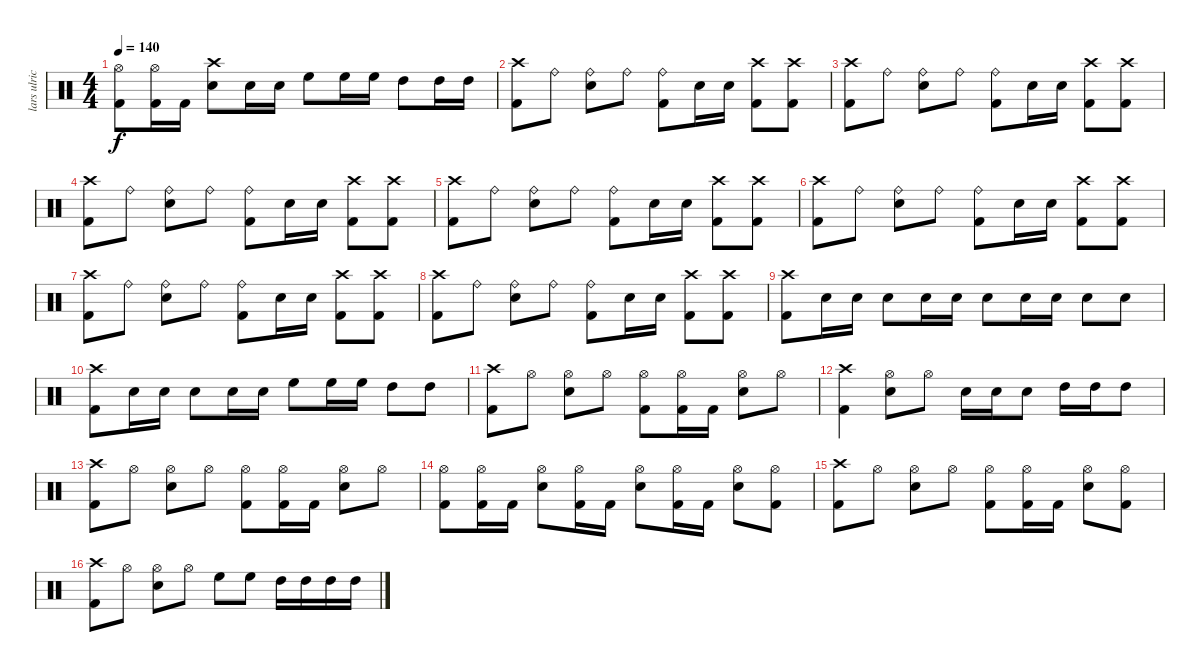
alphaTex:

\track ("lars ulrich" "lars ulric") {instrument percussion}
\staff {score}
\articulation defaults
\ts (4 4)
\tempo 140
\clef neutral
\ks c
("Hi-Hat (open)" "Kick (hit) 2").8{dy f} ("Hi-Hat (open)" "Kick (hit) 2").16 "Kick (hit) 2".16 ("Crash high (hit)" "Electric Snare (hit)").8 "Electric Snare (hit)".16 "Electric Snare (hit)".16 "High Floor Tom (hit)".8 "High Floor Tom (hit)".16 "High Floor Tom (hit)".16 "High Tom (hit)".8 "High Tom (hit)".16 "High Tom (hit)".16 |
("Crash high (hit)" "Kick (hit) 2").8 "Ride (bell)".8 ("Ride (bell)" "Electric Snare (hit)").8 "Ride (bell)".8 ("Ride (bell)" "Kick (hit) 2").8 "Electric Snare (hit)".16 "Electric Snare (hit)".16 ("Crash high (hit)" "Kick (hit) 2").8 ("Crash high (hit)" "Kick (hit) 2").8 |
("Crash high (hit)" "Kick (hit) 2").8 "Ride (bell)".8 ("Ride (bell)" "Electric Snare (hit)").8 "Ride (bell)".8 ("Ride (bell)" "Kick (hit) 2").8 "Electric Snare (hit)".16 "Electric Snare (hit)".16 ("Crash high (hit)" "Kick (hit) 2").8 ("Crash high (hit)" "Kick (hit) 2").8 |
("Crash high (hit)" "Kick (hit) 2").8 "Ride (bell)".8 ("Ride (bell)" "Electric Snare (hit)").8 "Ride (bell)".8 ("Ride (bell)" "Kick (hit) 2").8 "Electric Snare (hit)".16 "Electric Snare (hit)".16 ("Crash high (hit)" "Kick (hit) 2").8 ("Crash high (hit)" "Kick (hit) 2").8 |
("Crash high (hit)" "Kick (hit) 2").8 "Ride (bell)".8 ("Ride (bell)" "Electric Snare (hit)").8 "Ride (bell)".8 ("Ride (bell)" "Kick (hit) 2").8 "Electric Snare (hit)".16 "Electric Snare (hit)".16 ("Crash high (hit)" "Kick (hit) 2").8 ("Crash high (hit)" "Kick (hit) 2").8 |
("Crash high (hit)" "Kick (hit) 2").8 "Ride (bell)".8 ("Ride (bell)" "Electric Snare (hit)").8 "Ride (bell)".8 ("Ride (bell)" "Kick (hit) 2").8 "Electric Snare (hit)".16 "Electric Snare (hit)".16 ("Crash high (hit)" "Kick (hit) 2").8 ("Crash high (hit)" "Kick (hit) 2").8 |
("Crash high (hit)" "Kick (hit) 2").8 "Ride (bell)".8 ("Ride (bell)" "Electric Snare (hit)").8 "Ride (bell)".8 ("Ride (bell)" "Kick (hit) 2").8 "Electric Snare (hit)".16 "Electric Snare (hit)".16 ("Crash high (hit)" "Kick (hit) 2").8 ("Crash high (hit)" "Kick (hit) 2").8 |
("Crash high (hit)" "Kick (hit) 2").8 "Ride (bell)".8 ("Ride (bell)" "Electric Snare (hit)").8 "Ride (bell)".8 ("Ride (bell)" "Kick (hit) 2").8 "Electric Snare (hit)".16 "Electric Snare (hit)".16 ("Crash high (hit)" "Kick (hit) 2").8 ("Crash high (hit)" "Kick (hit) 2").8 |
("Crash high (hit)" "Kick (hit) 2").8 "Electric Snare (hit)".16 "Electric Snare (hit)".16 "Electric Snare (hit)".8 "Electric Snare (hit)".16 "Electric Snare (hit)".16 "Electric Snare (hit)".8 "Electric Snare (hit)".16 "Electric Snare (hit)".16 "Electric Snare (hit)".8 "Electric Snare (hit)".8 |
("Crash high (hit)" "Kick (hit) 2").8 "Electric Snare (hit)".16 "Electric Snare (hit)".16 "Electric Snare (hit)".8 "Electric Snare (hit)".16 "Electric Snare (hit)".16 "High Floor Tom (hit)".8 "High Floor Tom (hit)".16 "High Floor Tom (hit)".16 "High Tom (hit)".8 "High Tom (hit)".8 |
("Crash high (hit)" "Kick (hit) 2").8 "Hi-Hat (open)".8 ("Hi-Hat (open)" "Electric Snare (hit)").8 "Hi-Hat (open)".8 ("Hi-Hat (open)" "Kick (hit) 2").8 ("Hi-Hat (open)" "Kick (hit) 2").16 "Kick (hit) 2".16 ("Hi-Hat (open)" "Electric Snare (hit)").8 "Hi-Hat (open)".8 |
("Crash high (hit)" "Kick (hit) 2").4 ("Hi-Hat (open)" "Electric Snare (hit)").8 "Hi-Hat (open)".8 "Electric Snare (hit)".16 "Electric Snare (hit)".16 "Electric Snare (hit)".8 "High Tom (hit)".16 "High Tom (hit)".16 "High Tom (hit)".8 |
("Crash high (hit)" "Kick (hit) 2").8 "Hi-Hat (open)".8 ("Hi-Hat (open)" "Electric Snare (hit)").8 "Hi-Hat (open)".8 ("Hi-Hat (open)" "Kick (hit) 2").8 ("Hi-Hat (open)" "Kick (hit) 2").16 "Kick (hit) 2".16 ("Hi-Hat (open)" "Electric Snare (hit)").8 "Hi-Hat (open)".8 |
("Hi-Hat (open)" "Kick (hit) 2").8 ("Hi-Hat (open)" "Kick (hit) 2").16 "Kick (hit) 2".16 ("Hi-Hat (open)" "Electric Snare (hit)").8 ("Hi-Hat (open)" "Kick (hit) 2").16 "Kick (hit) 2".16 ("Hi-Hat (open)" "Electric Snare (hit)").8 ("Hi-Hat (open)" "Kick (hit) 2").16 "Kick (hit) 2".16 ("Hi-Hat (open)" "Electric Snare (hit)").8 ("Hi-Hat (open)" "Kick (hit) 2").8 |
("Crash high (hit)" "Kick (hit) 2").8 "Hi-Hat (open)".8 ("Hi-Hat (open)" "Electric Snare (hit)").8 "Hi-Hat (open)".8 ("Hi-Hat (open)" "Kick (hit) 2").8 ("Hi-Hat (open)" "Kick (hit) 2").16 "Kick (hit) 2".16 ("Hi-Hat (open)" "Electric Snare (hit)").8 ("Hi-Hat (open)" "Kick (hit) 2").8 |
("Crash high (hit)" "Kick (hit) 2").8 "Hi-Hat (open)".8 ("Hi-Hat (open)" "Electric Snare (hit)").8 "Hi-Hat (open)".8 "High Floor Tom (hit)".8 "High Floor Tom (hit)".8 "High Tom (hit)".16 "High Tom (hit)".16 "High Tom (hit)".16 "High Tom (hit)".16
